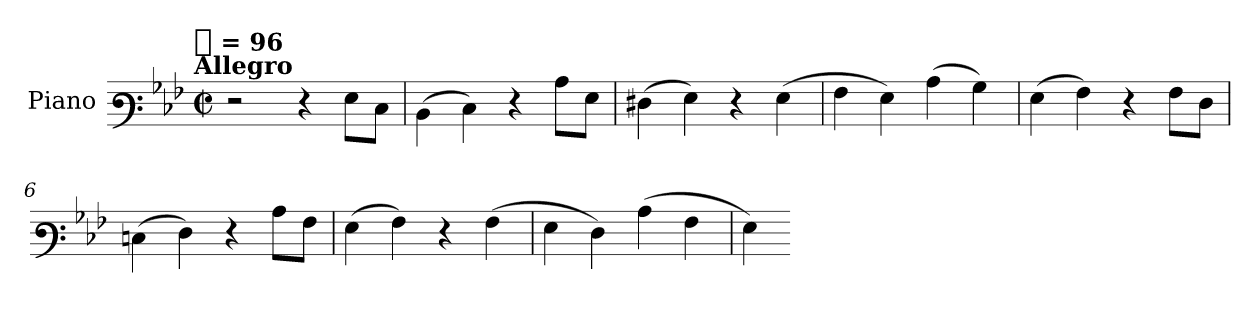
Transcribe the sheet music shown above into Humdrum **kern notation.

**kern
*part1
*staff1
*I"Piano
*I'Pno
*clefF3
*k[b-e-a-]
!!LO:TX:omd:t=[half] = 96\nAllegro
*M2/2
*met(c|)
*MM192
=1
2r
4r
8GL
8E-J
=2
(4D\
4E-\)
4r
8cL
8GJ
=3
(4F#X
4G)
4r
(4G
=4
4A-
4G)
(4c
4B-)
=5
(4G
4A-)
4r
8A-L
8FJ
=6
(4En\
4F)
4r
8cL
8A-J
!!LO:LB:g=z
=7
(4G
4A-)
4r
(4A-
=8
4G
4F)
(4c
4A-
=9
4G)
=-
*-
